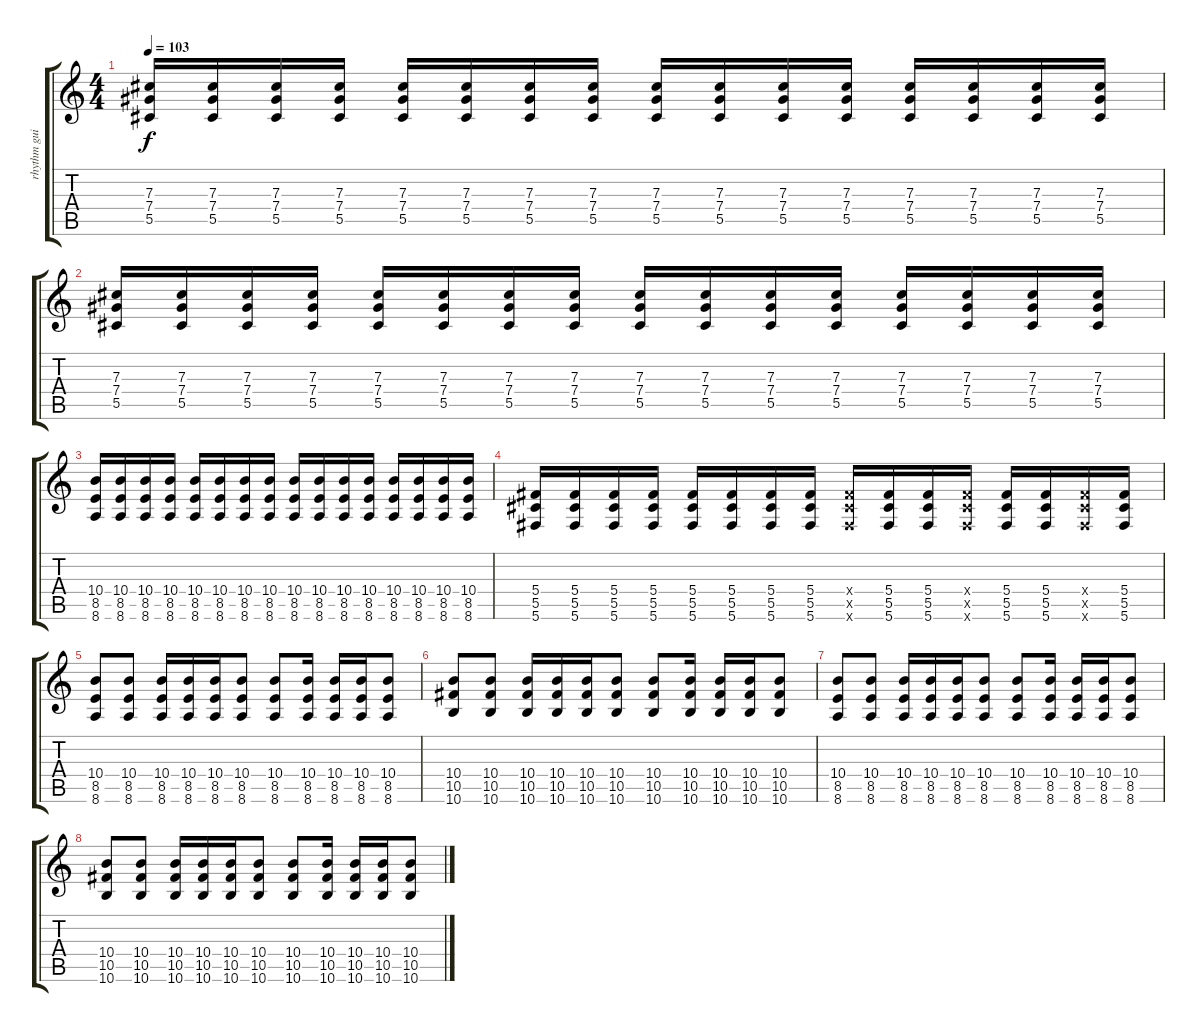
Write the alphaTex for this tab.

\track ("rhythm guitar" "rhythm gui") {instrument distortionguitar}
\staff {score tabs}
\tuning (Eb4 Bb3 Gb3 Db3 Ab2 Db2) {hide}
\ts (4 4)
\tempo 103
\clef g2
\ks c
(7.3 7.4 5.5).16{dy f} (7.3 7.4 5.5).16 (7.3 7.4 5.5).16 (7.3 7.4 5.5).16 (7.3 7.4 5.5).16 (7.3 7.4 5.5).16 (7.3 7.4 5.5).16 (7.3 7.4 5.5).16 (7.3 7.4 5.5).16 (7.3 7.4 5.5).16 (7.3 7.4 5.5).16 (7.3 7.4 5.5).16 (7.3 7.4 5.5).16 (7.3 7.4 5.5).16 (7.3 7.4 5.5).16 (7.3 7.4 5.5).16 |
(7.3 7.4 5.5).16 (7.3 7.4 5.5).16 (7.3 7.4 5.5).16 (7.3 7.4 5.5).16 (7.3 7.4 5.5).16 (7.3 7.4 5.5).16 (7.3 7.4 5.5).16 (7.3 7.4 5.5).16 (7.3 7.4 5.5).16 (7.3 7.4 5.5).16 (7.3 7.4 5.5).16 (7.3 7.4 5.5).16 (7.3 7.4 5.5).16 (7.3 7.4 5.5).16 (7.3 7.4 5.5).16 (7.3 7.4 5.5).16 |
(10.4 8.5 8.6).16 (10.4 8.5 8.6).16 (10.4 8.5 8.6).16 (10.4 8.5 8.6).16 (10.4 8.5 8.6).16 (10.4 8.5 8.6).16 (10.4 8.5 8.6).16 (10.4 8.5 8.6).16 (10.4 8.5 8.6).16 (10.4 8.5 8.6).16 (10.4 8.5 8.6).16 (10.4 8.5 8.6).16 (10.4 8.5 8.6).16 (10.4 8.5 8.6).16 (10.4 8.5 8.6).16 (10.4 8.5 8.6).16 |
(5.4 5.5 5.6).16 (5.4 5.5 5.6).16 (5.4 5.5 5.6).16 (5.4 5.5 5.6).16 (5.4 5.5 5.6).16 (5.4 5.5 5.6).16 (5.4 5.5 5.6).16 (5.4 5.5 5.6).16 (5.4{x} 5.5{x} 5.6{x}).16 (5.4 5.5 5.6).16 (5.4 5.5 5.6).16 (5.4{x} 5.5{x} 5.6{x}).16 (5.4 5.5 5.6).16 (5.4 5.5 5.6).16 (5.4{x} 5.5{x} 5.6{x}).16 (5.4 5.5 5.6).16 |
(10.4 8.5 8.6).8 (10.4 8.5 8.6).8 (10.4 8.5 8.6).16 (10.4 8.5 8.6).16 (10.4 8.5 8.6).16 (10.4 8.5 8.6).8 (10.4 8.5 8.6).8 (10.4 8.5 8.6).16 (10.4 8.5 8.6).16 (10.4 8.5 8.6).16 (10.4 8.5 8.6).8 |
(10.4 10.5 10.6).8 (10.4 10.5 10.6).8 (10.4 10.5 10.6).16 (10.4 10.5 10.6).16 (10.4 10.5 10.6).16 (10.4 10.5 10.6).8 (10.4 10.5 10.6).8 (10.4 10.5 10.6).16 (10.4 10.5 10.6).16 (10.4 10.5 10.6).16 (10.4 10.5 10.6).8 |
(10.4 8.5 8.6).8 (10.4 8.5 8.6).8 (10.4 8.5 8.6).16 (10.4 8.5 8.6).16 (10.4 8.5 8.6).16 (10.4 8.5 8.6).8 (10.4 8.5 8.6).8 (10.4 8.5 8.6).16 (10.4 8.5 8.6).16 (10.4 8.5 8.6).16 (10.4 8.5 8.6).8 |
(10.4 10.5 10.6).8 (10.4 10.5 10.6).8 (10.4 10.5 10.6).16 (10.4 10.5 10.6).16 (10.4 10.5 10.6).16 (10.4 10.5 10.6).8 (10.4 10.5 10.6).8 (10.4 10.5 10.6).16 (10.4 10.5 10.6).16 (10.4 10.5 10.6).16 (10.4 10.5 10.6).8
